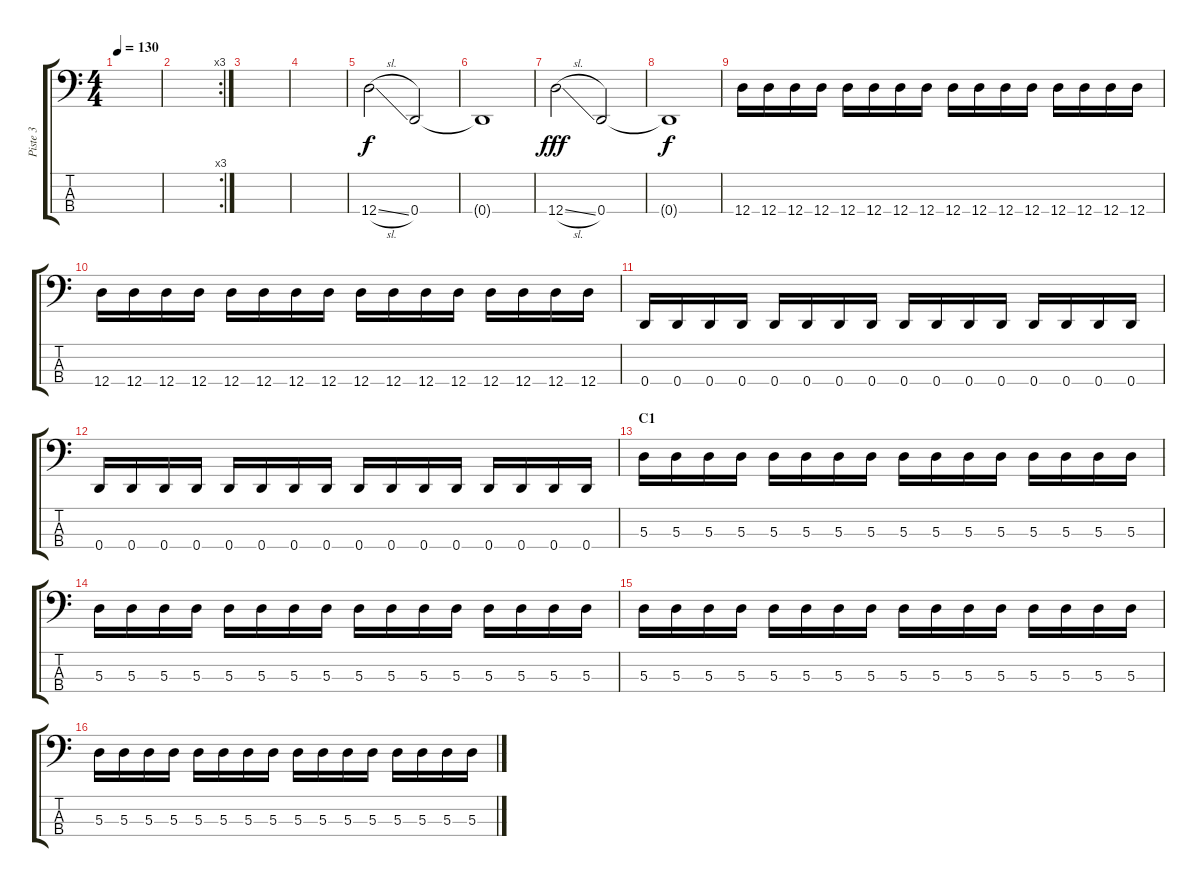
\track ("Piste 3" "Piste 3") {instrument electricbassfinger}
\staff {score tabs}
\tuning (G2 D2 A1 D1) {hide}
\ts (4 4)
\tempo 130
\clef f4
\ks c
|
\rc 3
|
|
|
12.4{sl}.2 0.4.2 |
0.4{t}.1{dy f} |
12.4{sl}.2{dy fff} 0.4.2 |
0.4{t}.1{dy f} |
12.4.16 12.4.16 12.4.16 12.4.16 12.4.16 12.4.16 12.4.16 12.4.16 12.4.16 12.4.16 12.4.16 12.4.16 12.4.16 12.4.16 12.4.16 12.4.16 |
12.4.16 12.4.16 12.4.16 12.4.16 12.4.16 12.4.16 12.4.16 12.4.16 12.4.16 12.4.16 12.4.16 12.4.16 12.4.16 12.4.16 12.4.16 12.4.16 |
0.4.16 0.4.16 0.4.16 0.4.16 0.4.16 0.4.16 0.4.16 0.4.16 0.4.16 0.4.16 0.4.16 0.4.16 0.4.16 0.4.16 0.4.16 0.4.16 |
0.4.16 0.4.16 0.4.16 0.4.16 0.4.16 0.4.16 0.4.16 0.4.16 0.4.16 0.4.16 0.4.16 0.4.16 0.4.16 0.4.16 0.4.16 0.4.16 |
\section ("" "C1")
5.3.16 5.3.16 5.3.16 5.3.16 5.3.16 5.3.16 5.3.16 5.3.16 5.3.16 5.3.16 5.3.16 5.3.16 5.3.16 5.3.16 5.3.16 5.3.16 |
5.3.16 5.3.16 5.3.16 5.3.16 5.3.16 5.3.16 5.3.16 5.3.16 5.3.16 5.3.16 5.3.16 5.3.16 5.3.16 5.3.16 5.3.16 5.3.16 |
5.3.16 5.3.16 5.3.16 5.3.16 5.3.16 5.3.16 5.3.16 5.3.16 5.3.16 5.3.16 5.3.16 5.3.16 5.3.16 5.3.16 5.3.16 5.3.16 |
5.3.16 5.3.16 5.3.16 5.3.16 5.3.16 5.3.16 5.3.16 5.3.16 5.3.16 5.3.16 5.3.16 5.3.16 5.3.16 5.3.16 5.3.16 5.3.16
